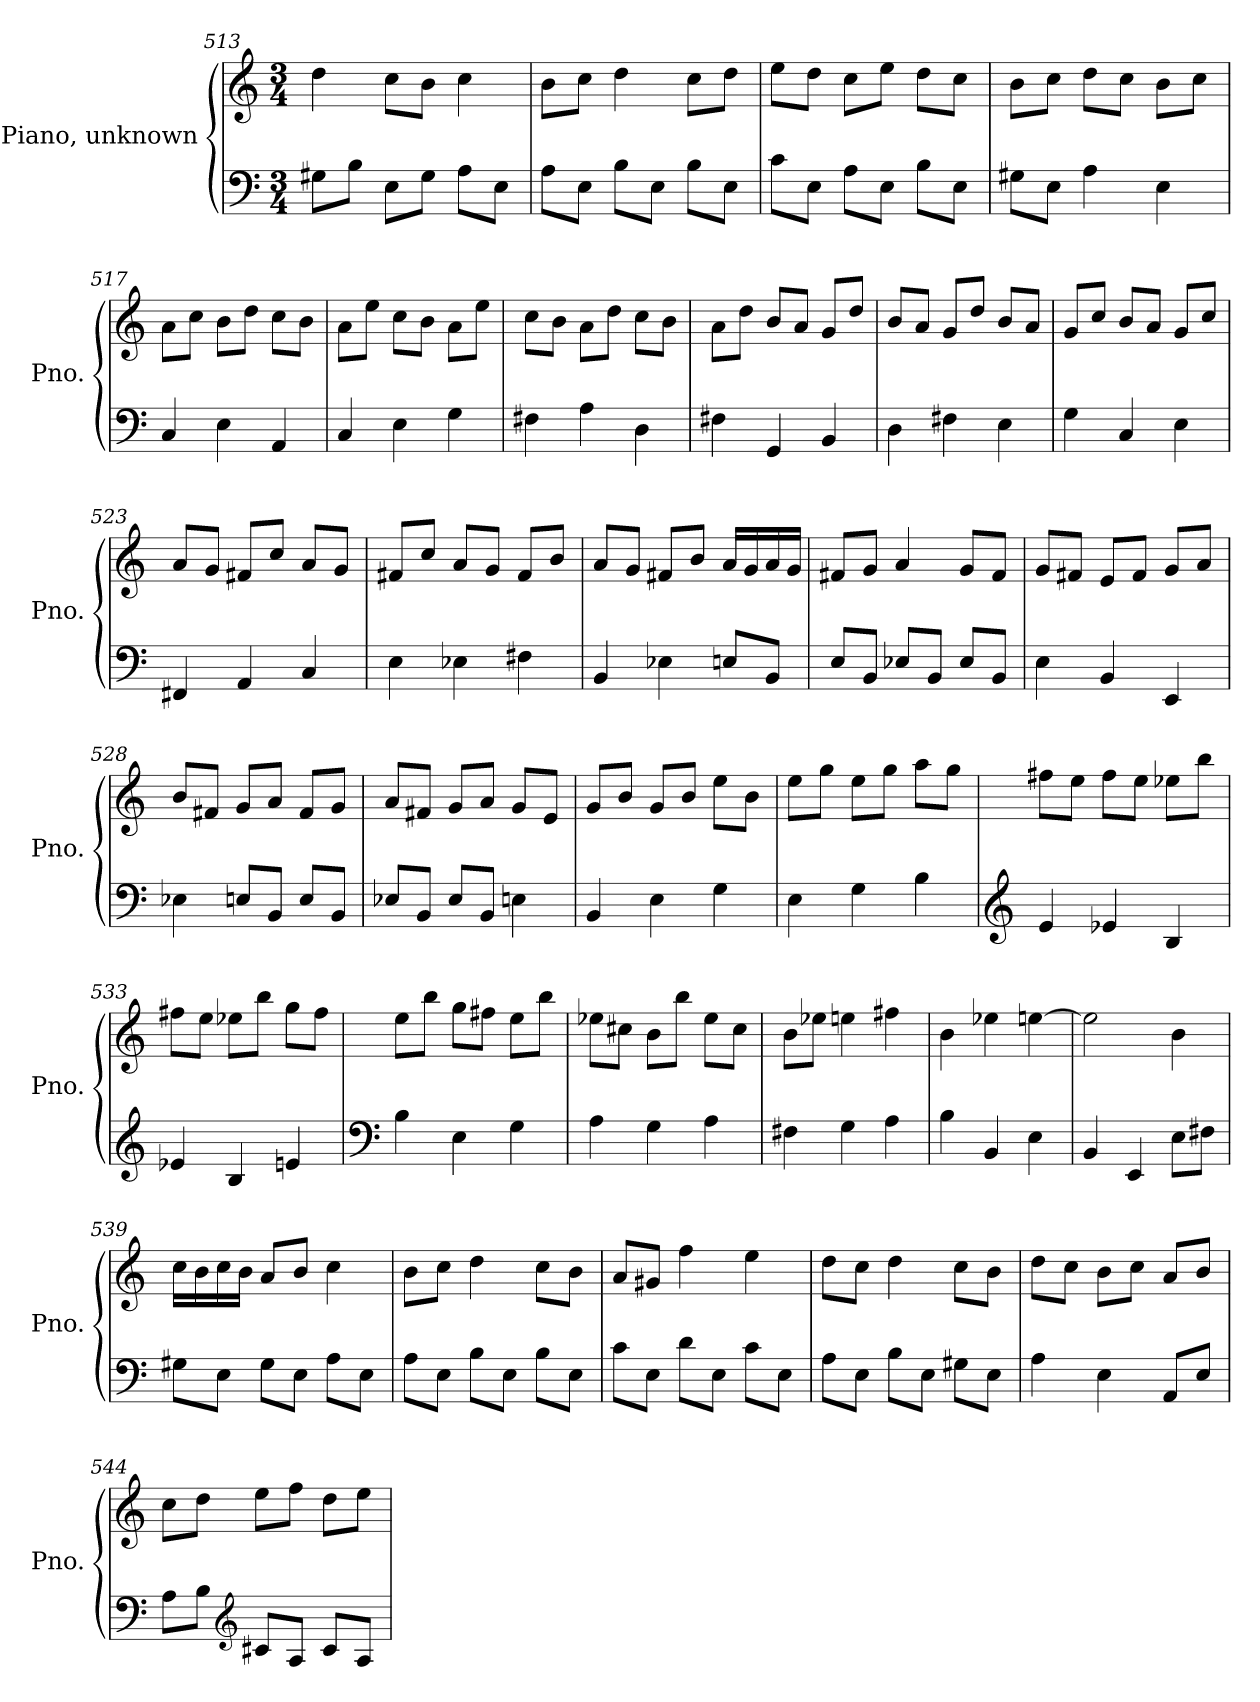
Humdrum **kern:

**kern	**kern
*part1	*part1
*staff2	*staff1
*I"Piano, unknown	*
*I'Pno.	*
*clefF4	*clefG2
*k[]	*k[]
*M3/4	*M3/4
=513	=513
8G#X\L	4dd\
8B\J	.
8E\L	8cc\L
8G#\J	8b\J
8A\L	4cc\
8E\J	.
=514	=514
8A\L	8b\L
8E\J	8cc\J
8B\L	4dd\
8E\J	.
8B\L	8cc\L
8E\J	8dd\J
=515	=515
8c\L	8ee\L
8E\J	8dd\J
8A\L	8cc\L
8E\J	8ee\J
8B\L	8dd\L
8E\J	8cc\J
=516	=516
8G#X\L	8b\L
8E\J	8cc\J
4A\	8dd\L
.	8cc\J
4E\	8b\L
.	8cc\J
=517	=517
4C/	8a\L
.	8cc\J
4E\	8b\L
.	8dd\J
4AA/	8cc\L
.	8b\J
!!LO:LB:g=z
=518	=518
4C/	8a\L
.	8ee\J
4E\	8cc\L
.	8b\J
4G\	8a\L
.	8ee\J
=519	=519
4F#X\	8cc\L
.	8b\J
4A\	8a\L
.	8dd\J
4D\	8cc\L
.	8b\J
=520	=520
4F#X\	8a\L
.	8dd\J
4GG/	8b/L
.	8a/J
4BB/	8g/L
.	8dd/J
=521	=521
4D\	8b/L
.	8a/J
4F#X\	8g/L
.	8dd/J
4E\	8b/L
.	8a/J
=522	=522
4G\	8g/L
.	8cc/J
4C/	8b/L
.	8a/J
4E\	8g/L
.	8cc/J
=523	=523
4FF#X/	8a/L
.	8g/J
4AA/	8f#X/L
.	8cc/J
4C/	8a/L
.	8g/J
!!LO:LB:g=z
=524	=524
4E\	8f#X/L
.	8cc/J
4E-X\	8a/L
.	8g/J
4F#X\	8f#/L
.	8b/J
=525	=525
4BB/	8a/L
.	8g/J
4E-X\	8f#X/L
.	8b/J
8En/L	16a/LL
.	16g/
8BB/J	16a/
.	16g/JJ
=526	=526
8E/L	8f#X/L
8BB/J	8g/J
8E-X/L	4a/
8BB/J	.
8E-/L	8g/L
8BB/J	8f#/J
=527	=527
4E\	8g/L
.	8f#X/J
4BB/	8e/L
.	8f#/J
4EE/	8g/L
.	8a/J
=528	=528
4E-X\	8b/L
.	8f#X/J
8En/L	8g/L
8BB/J	8a/J
8E/L	8f#/L
8BB/J	8g/J
!!LO:LB:g=z
=529	=529
8E-X/L	8a/L
8BB/J	8f#X/J
8E-/L	8g/L
8BB/J	8a/J
4En\	8g/L
.	8e/J
=530	=530
4BB/	8g/L
.	8b/J
4E\	8g/L
.	8b/J
4G\	8ee\L
.	8b\J
=531	=531
4E\	8ee\L
.	8gg\J
4G\	8ee\L
.	8gg\J
4B\	8aa\L
.	8gg\J
=532	=532
*clefG2	*
4e/	8ff#X\L
.	8ee\J
4e-X/	8ff#\L
.	8ee\J
4B/	8ee-X\L
.	8bb\J
=533	=533
4e-X/	8ff#X\L
.	8ee\J
4B/	8ee-X\L
.	8bb\J
4en/	8gg\L
.	8ff#\J
!!LO:LB:g=z
=534	=534
*clefF4	*
4B\	8ee\L
.	8bb\J
4E\	8gg\L
.	8ff#X\J
4G\	8ee\L
.	8bb\J
=535	=535
4A\	8ee-X\L
.	8cc#X\J
4G\	8b\L
.	8bb\J
4A\	8ee-\L
.	8cc#\J
=536	=536
4F#X\	8b\L
.	8ee-X\J
4G\	4een\
4A\	4ff#X\
=537	=537
4B\	4b\
4BB/	4ee-X\
4E\	[4een\
=538	=538
4BB/	2ee\]
4EE/	.
8E\L	4b\
8F#X\J	.
=539	=539
8G#X\L	16cc\LL
.	16b\
8E\J	16cc\
.	16b\JJ
8G#\L	8a/L
8E\J	8b/J
8A\L	4cc\
8E\J	.
!!LO:PB:g=z
=540	=540
8A\L	8b\L
8E\J	8cc\J
8B\L	4dd\
8E\J	.
8B\L	8cc\L
8E\J	8b\J
=541	=541
8c\L	8a/L
8E\J	8g#X/J
8d\L	4ff\
8E\J	.
8c\L	4ee\
8E\J	.
=542	=542
8A\L	8dd\L
8E\J	8cc\J
8B\L	4dd\
8E\J	.
8G#X\L	8cc\L
8E\J	8b\J
=543	=543
4A\	8dd\L
.	8cc\J
4E\	8b\L
.	8cc\J
8AA/L	8a/L
8E/J	8b/J
=544	=544
8A\L	8cc\L
8B\J	8dd\J
*clefG2	*
8c#X/L	8ee\L
8A/J	8ff\J
8c#/L	8dd\L
8A/J	8ee\J
=	=
*-	*-
